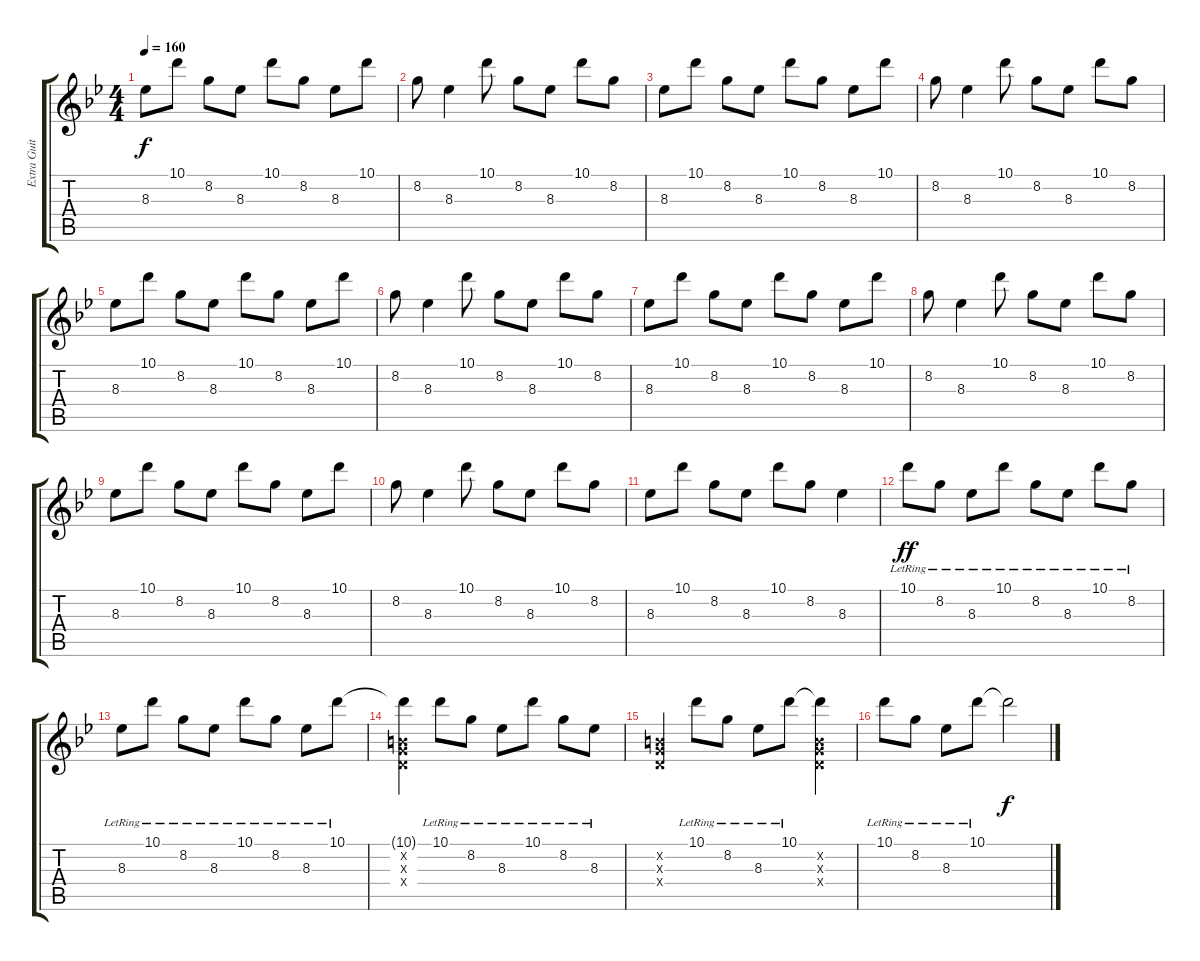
\track ("Extra Guitar" "Extra Guit") {instrument overdrivenguitar}
\staff {score tabs}
\tuning (E4 B3 G3 D3 A2 D2) {hide}
\ts (4 4)
\tempo 160
\clef g2
\ks bb
8.3.8{dy f} 10.1.8 8.2.8 8.3.8 10.1.8 8.2.8 8.3.8 10.1.8 |
8.2.8 8.3.4 10.1.8 8.2.8 8.3.8 10.1.8 8.2.8 |
8.3.8 10.1.8 8.2.8 8.3.8 10.1.8 8.2.8 8.3.8 10.1.8 |
8.2.8 8.3.4 10.1.8 8.2.8 8.3.8 10.1.8 8.2.8 |
8.3.8 10.1.8 8.2.8 8.3.8 10.1.8 8.2.8 8.3.8 10.1.8 |
8.2.8 8.3.4 10.1.8 8.2.8 8.3.8 10.1.8 8.2.8 |
8.3.8 10.1.8 8.2.8 8.3.8 10.1.8 8.2.8 8.3.8 10.1.8 |
8.2.8 8.3.4 10.1.8 8.2.8 8.3.8 10.1.8 8.2.8 |
8.3.8 10.1.8 8.2.8 8.3.8 10.1.8 8.2.8 8.3.8 10.1.8 |
8.2.8 8.3.4 10.1.8 8.2.8 8.3.8 10.1.8 8.2.8 |
8.3.8 10.1.8 8.2.8 8.3.8 10.1.8 8.2.8 8.3.4 |
10.1{lr}.8{dy ff} 8.2{lr}.8 8.3{lr}.8 10.1{lr}.8 8.2{lr}.8 8.3{lr}.8 10.1{lr}.8 8.2{lr}.8 |
8.3{lr}.8 10.1{lr}.8 8.2{lr}.8 8.3{lr}.8 10.1{lr}.8 8.2{lr}.8 8.3{lr}.8 10.1{lr}.8 |
(10.1{t} 0.2{x} 0.3{x} 0.4{x}).4 10.1{lr}.8 8.2{lr}.8 8.3{lr}.8 10.1{lr}.8 8.2{lr}.8 8.3{lr}.8 |
(0.2{x} 0.3{x} 0.4{x}).4 10.1{lr}.8 8.2{lr}.8 8.3{lr}.8 10.1{lr}.8 (10.1{t} 0.2{x} 0.3{x} 0.4{x}).4 |
10.1{lr}.8 8.2{lr}.8 8.3{lr}.8 10.1{lr}.8 10.1{t}.2{dy f}
